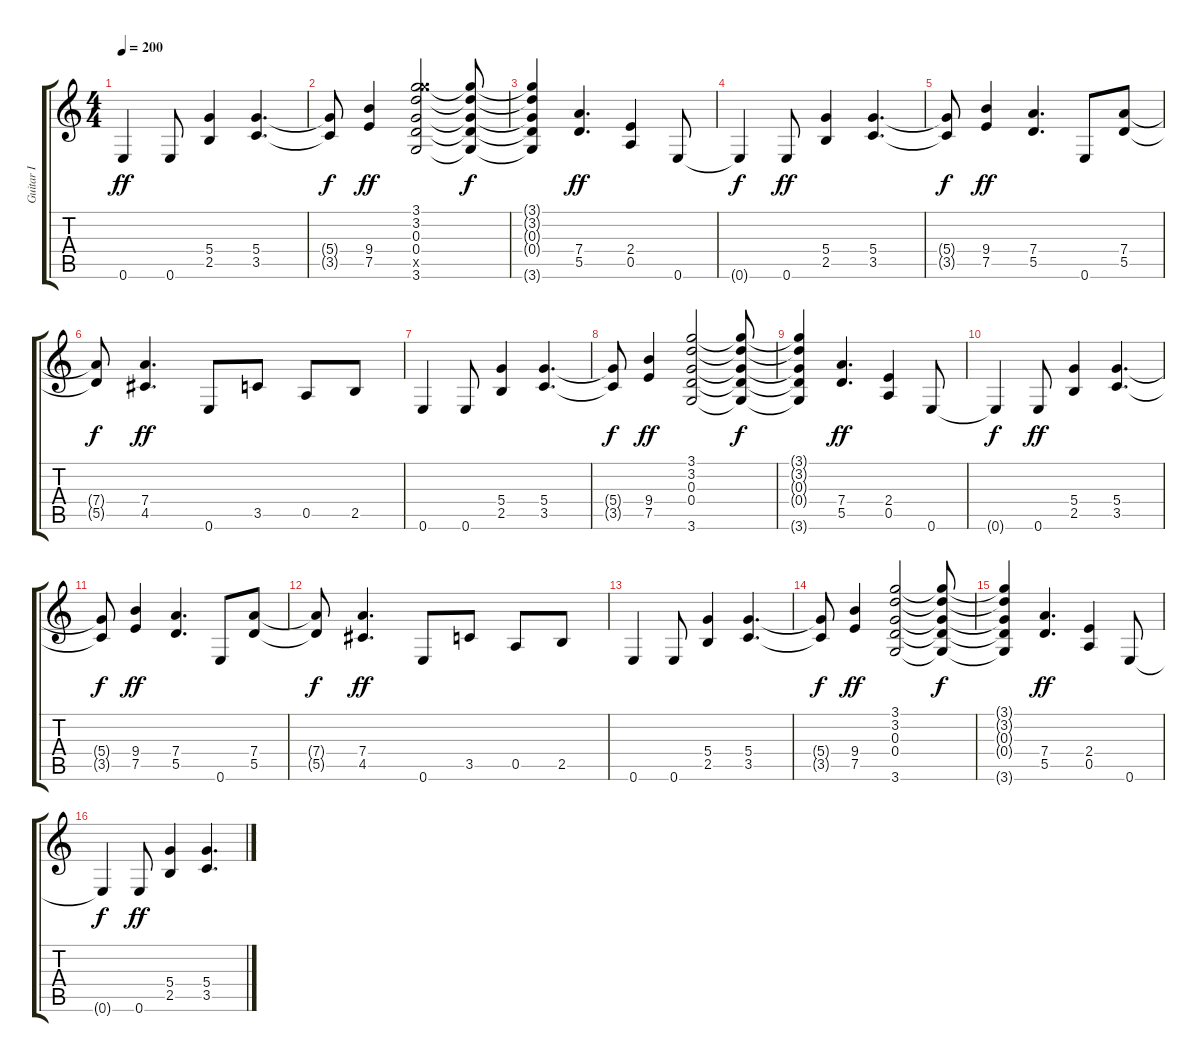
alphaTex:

\track ("Guitar I" "Guitar I") {instrument overdrivenguitar}
\staff {score tabs}
\tuning (E4 B3 G3 D3 A2 E2) {hide}
\ts (4 4)
\tempo 200
\clef g2
\ks c
0.6.4{dy ff} 0.6.8 (5.4 2.5).4 (5.4 3.5).4{d} |
(5.4{t} 3.5{t}).8{dy f} (9.4 7.5).4{dy ff} (3.1 3.2 0.3 0.4 22.5{x} 3.6).2 (3.1{t} 3.2{t} 0.3{t} 0.4{t} 3.6{t}).8{dy f} |
(3.1{t} 3.2{t} 0.3{t} 0.4{t} 3.6{t}).4 (7.4 5.5).4{d dy ff} (2.4 0.5).4 0.6.8 |
0.6{t}.4{dy f} 0.6.8{dy ff} (5.4 2.5).4 (5.4 3.5).4{d} |
(5.4{t} 3.5{t}).8{dy f} (9.4 7.5).4{dy ff} (7.4 5.5).4{d} 0.6.8 (7.4 5.5).8 |
(7.4{t} 5.5{t}).8{dy f} (7.4 4.5).4{d dy ff} 0.6.8 3.5.8 0.5.8 2.5.8 |
0.6.4 0.6.8 (5.4 2.5).4 (5.4 3.5).4{d} |
(5.4{t} 3.5{t}).8{dy f} (9.4 7.5).4{dy ff} (3.1 3.2 0.3 0.4 3.6).2 (3.1{t} 3.2{t} 0.3{t} 0.4{t} 3.6{t}).8{dy f} |
(3.1{t} 3.2{t} 0.3{t} 0.4{t} 3.6{t}).4 (7.4 5.5).4{d dy ff} (2.4 0.5).4 0.6.8 |
0.6{t}.4{dy f} 0.6.8{dy ff} (5.4 2.5).4 (5.4 3.5).4{d} |
(5.4{t} 3.5{t}).8{dy f} (9.4 7.5).4{dy ff} (7.4 5.5).4{d} 0.6.8 (7.4 5.5).8 |
(7.4{t} 5.5{t}).8{dy f} (7.4 4.5).4{d dy ff} 0.6.8 3.5.8 0.5.8 2.5.8 |
0.6.4 0.6.8 (5.4 2.5).4 (5.4 3.5).4{d} |
(5.4{t} 3.5{t}).8{dy f} (9.4 7.5).4{dy ff} (3.1 3.2 0.3 0.4 3.6).2 (3.1{t} 3.2{t} 0.3{t} 0.4{t} 3.6{t}).8{dy f} |
(3.1{t} 3.2{t} 0.3{t} 0.4{t} 3.6{t}).4 (7.4 5.5).4{d dy ff} (2.4 0.5).4 0.6.8 |
0.6{t}.4{dy f} 0.6.8{dy ff} (5.4 2.5).4 (5.4 3.5).4{d}
